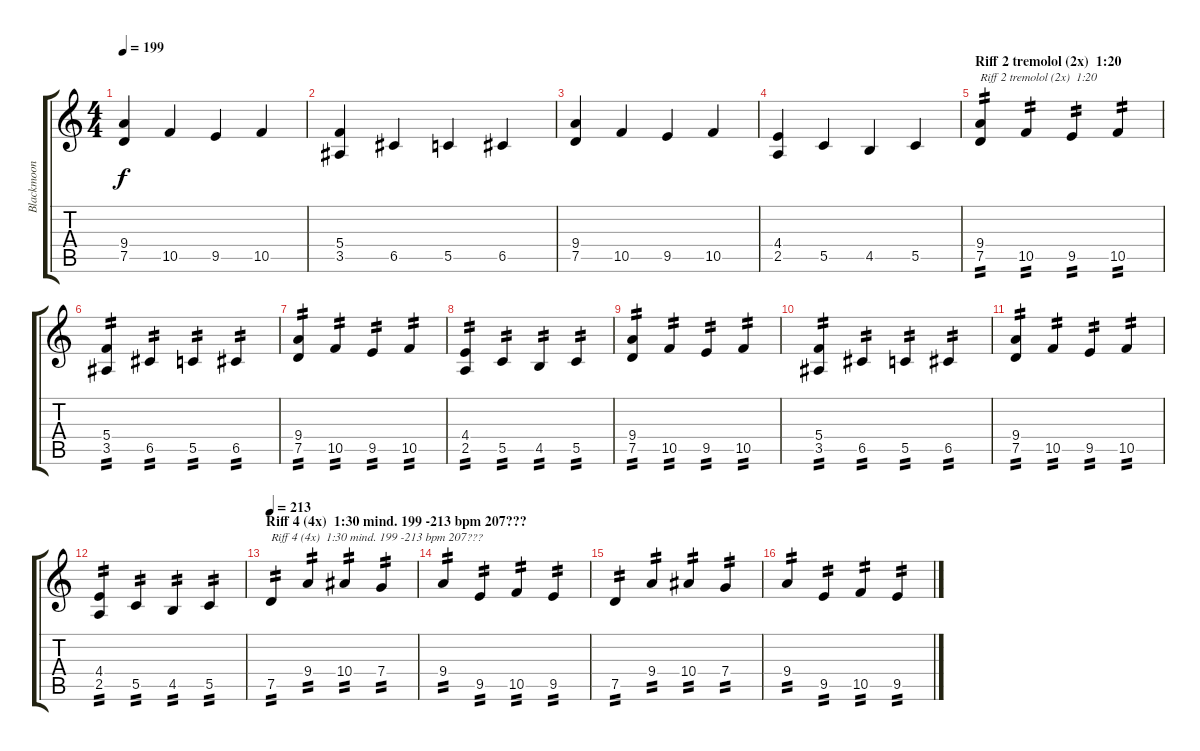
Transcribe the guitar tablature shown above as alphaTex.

\track ("Blackmoon" "Blackmoon") {instrument overdrivenguitar}
\staff {score tabs}
\tuning (D4 A3 F3 C3 G2 D2) {hide}
\ts (4 4)
\tempo 199
\clef g2
\ks c
(9.4 7.5).4{dy f} 10.5.4 9.5.4 10.5.4 |
(5.4 3.5).4 6.5.4 5.5.4 6.5.4 |
(9.4 7.5).4 10.5.4 9.5.4 10.5.4 |
(4.4 2.5).4 5.5.4 4.5.4 5.5.4 |
\section ("" "Riff 2 tremolol (2x)  1:20")
(9.4 7.5).4{txt "Riff 2 tremolol (2x)  1:20" tp 2} 10.5.4{tp 2} 9.5.4{tp 2} 10.5.4{tp 2} |
(5.4 3.5).4{tp 2} 6.5.4{tp 2} 5.5.4{tp 2} 6.5.4{tp 2} |
(9.4 7.5).4{tp 2} 10.5.4{tp 2} 9.5.4{tp 2} 10.5.4{tp 2} |
(4.4 2.5).4{tp 2} 5.5.4{tp 2} 4.5.4{tp 2} 5.5.4{tp 2} |
(9.4 7.5).4{tp 2} 10.5.4{tp 2} 9.5.4{tp 2} 10.5.4{tp 2} |
(5.4 3.5).4{tp 2} 6.5.4{tp 2} 5.5.4{tp 2} 6.5.4{tp 2} |
(9.4 7.5).4{tp 2} 10.5.4{tp 2} 9.5.4{tp 2} 10.5.4{tp 2} |
(4.4 2.5).4{tp 2} 5.5.4{tp 2} 4.5.4{tp 2} 5.5.4{tp 2} |
\section ("" "Riff 4 (4x)  1:30 mind. 199 -213 bpm 207???")
\tempo 213
7.5.4{txt "Riff 4 (4x)  1:30 mind. 199 -213 bpm 207???" tp 2} 9.4.4{tp 2} 10.4.4{tp 2} 7.4.4{tp 2} |
9.4.4{tp 2} 9.5.4{tp 2} 10.5.4{tp 2} 9.5.4{tp 2} |
7.5.4{tp 2} 9.4.4{tp 2} 10.4.4{tp 2} 7.4.4{tp 2} |
9.4.4{tp 2} 9.5.4{tp 2} 10.5.4{tp 2} 9.5.4{tp 2}
